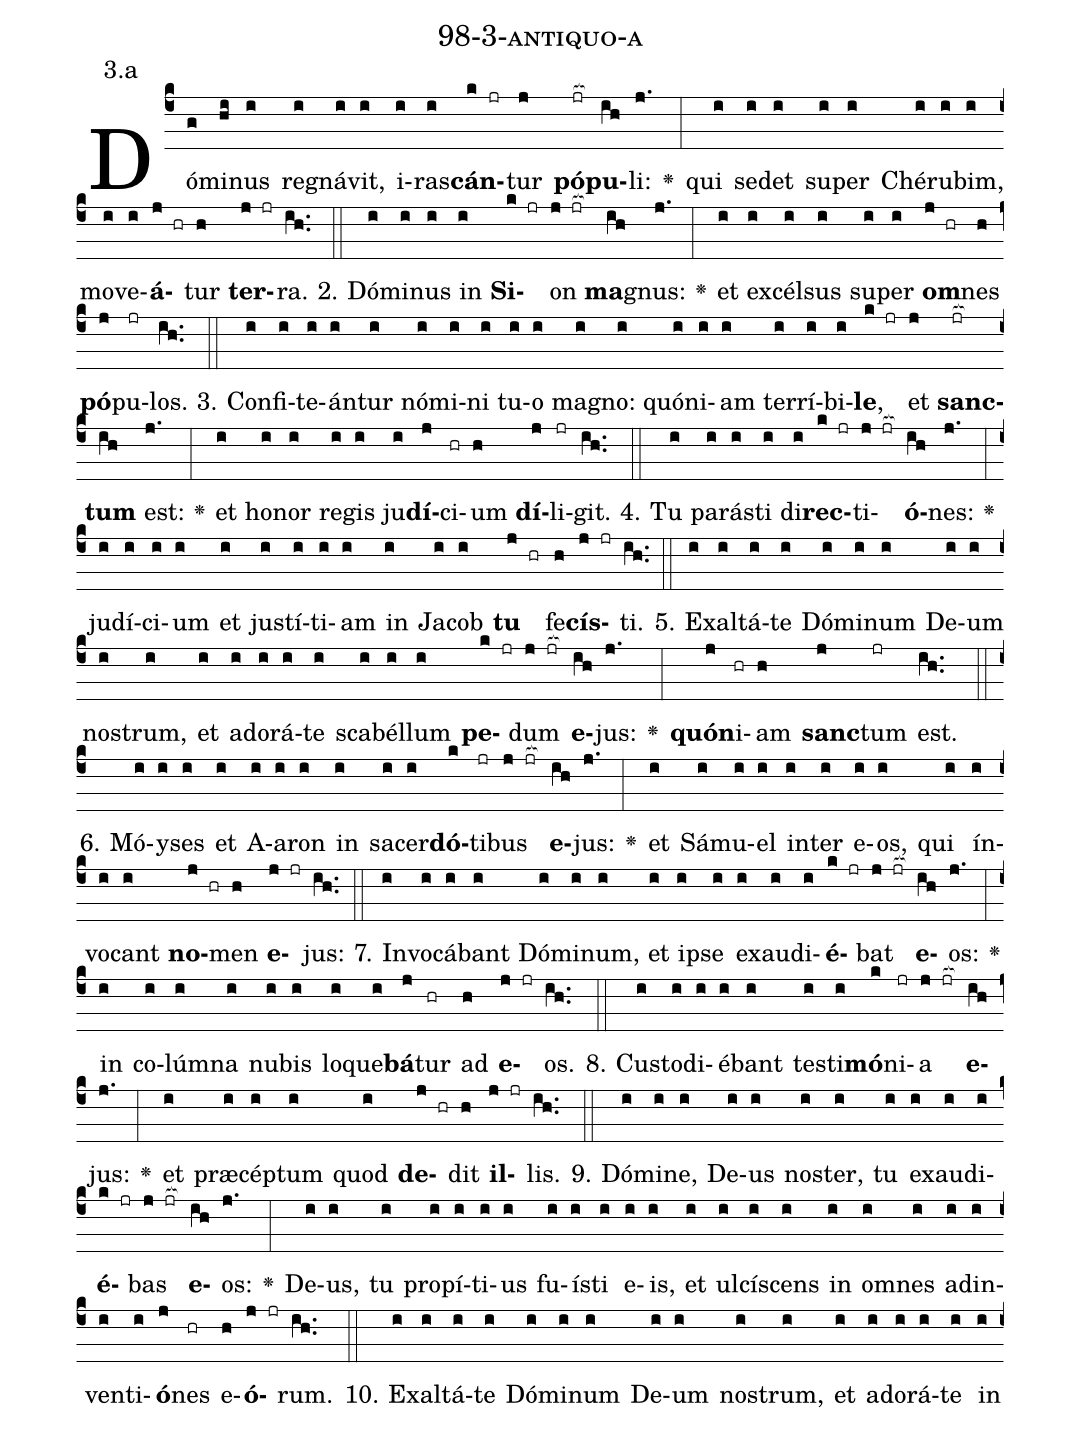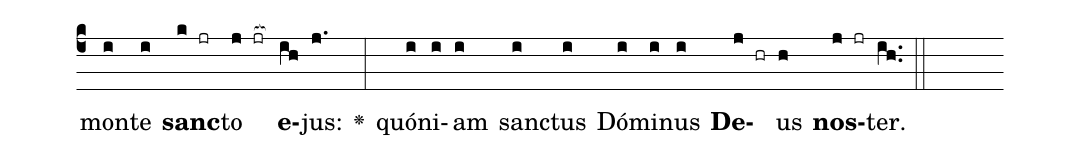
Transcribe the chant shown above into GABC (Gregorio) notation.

name: 98-3-antiquo-a;
annotation: 3.a;
%%
(c4)Dó(g)mi(hi)nus(i) re(i)gná(i)vit,(i) i(i)ras(i)<b>cán</b>(k jr)tur(j) <b>pó</b>(jr[ocb:1{])<b>pu</b>(ih[ocb:0}])li:(j.) <v>\greheightstar</v>(:) qui(i) se(i)det(i) su(i)per(i) Ché(i)ru(i)bim,(i) mo(i)ve(i)<b>á</b>(j hr)tur(h) <b>ter</b>(j jr)ra.(ih..) (::)
2. Dó(i)mi(i)nus(i) in(i) <b>Si</b>(k jr)on(j jr[ocb:1{]) <b>ma</b>(ih[ocb:0}])gnus:(j.) <v>\greheightstar</v>(:) et(i) ex(i)cél(i)sus(i) su(i)per(i) <b>om</b>(j hr)nes(h) <b>pó</b>(j)pu(jr)los.(ih..) (::)
3. Con(i)fi(i)te(i)án(i)tur(i) nó(i)mi(i)ni(i) tu(i)o(i) ma(i)gno:(i) quón(i)i(i)am(i) ter(i)rí(i)bi(i)<b>le</b>,(k jr) et(j) <b>sanc</b>(jr[ocb:1{])<b>tum</b>(ih[ocb:0}]) est:(j.) <v>\greheightstar</v>(:) et(i) ho(i)nor(i) re(i)gis(i) ju(i)<b>dí</b>(j)ci(hr)um(h) <b>dí</b>(j)li(jr)git.(ih..) (::)
4. Tu(i) pa(i)rás(i)ti(i) di(i)<b>rec</b>(k jr)ti(j jr[ocb:1{])<b>ó</b>(ih[ocb:0}])nes:(j.) <v>\greheightstar</v>(:) ju(i)dí(i)ci(i)um(i) et(i) jus(i)tí(i)ti(i)am(i) in(i) Ja(i)cob(i) <b>tu</b>(j hr) fe(h)<b>cís</b>(j jr)ti.(ih..) (::)
5. Ex(i)al(i)tá(i)te(i) Dó(i)mi(i)num(i) De(i)um(i) nos(i)trum,(i) et(i) ad(i)o(i)rá(i)te(i) sca(i)bél(i)lum(i) <b>pe</b>(k jr)dum(j jr[ocb:1{]) <b>e</b>(ih[ocb:0}])jus:(j.) <v>\greheightstar</v>(:) <b>quón</b>(j)i(hr)am(h) <b>sanc</b>(j)tum(jr) est.(ih..) (::)
6. Mó(i)y(i)ses(i) et(i) A(i)a(i)ron(i) in(i) sa(i)cer(i)<b>dó</b>(k)ti(jr)bus(j jr[ocb:1{]) <b>e</b>(ih[ocb:0}])jus:(j.) <v>\greheightstar</v>(:) et(i) Sá(i)mu(i)el(i) in(i)ter(i) e(i)os,(i) qui(i) ín(i)vo(i)cant(i) <b>no</b>(j hr)men(h) <b>e</b>(j jr)jus:(ih..) (::)
7. In(i)vo(i)cá(i)bant(i) Dó(i)mi(i)num,(i) et(i) ip(i)se(i) ex(i)au(i)di(i)<b>é</b>(k jr)bat(j jr[ocb:1{]) <b>e</b>(ih[ocb:0}])os:(j.) <v>\greheightstar</v>(:) in(i) co(i)lúm(i)na(i) nu(i)bis(i) lo(i)que(i)<b>bá</b>(j)tur(hr) ad(h) <b>e</b>(j jr)os.(ih..) (::)
8. Cus(i)to(i)di(i)é(i)bant(i) tes(i)ti(i)<b>mó</b>(k)ni(jr)a(j jr[ocb:1{]) <b>e</b>(ih[ocb:0}])jus:(j.) <v>\greheightstar</v>(:) et(i) præ(i)cép(i)tum(i) quod(i) <b>de</b>(j hr)dit(h) <b>il</b>(j jr)lis.(ih..) (::)
9. Dó(i)mi(i)ne,(i) De(i)us(i) nos(i)ter,(i) tu(i) ex(i)au(i)di(i)<b>é</b>(k jr)bas(j jr[ocb:1{]) <b>e</b>(ih[ocb:0}])os:(j.) <v>\greheightstar</v>(:) De(i)us,(i) tu(i) pro(i)pí(i)ti(i)us(i) fu(i)ís(i)ti(i) e(i)is,(i) et(i) ul(i)cí(i)scens(i) in(i) om(i)nes(i) ad(i)in(i)ven(i)ti(i)<b>ó</b>(j)nes(hr) e(h)<b>ó</b>(j jr)rum.(ih..) (::)
10. Ex(i)al(i)tá(i)te(i) Dó(i)mi(i)num(i) De(i)um(i) nos(i)trum,(i) et(i) ad(i)o(i)rá(i)te(i) in(i) mon(i)te(i) <b>sanc</b>(k jr)to(j jr[ocb:1{]) <b>e</b>(ih[ocb:0}])jus:(j.) <v>\greheightstar</v>(:) quón(i)i(i)am(i) sanc(i)tus(i) Dó(i)mi(i)nus(i) <b>De</b>(j hr)us(h) <b>nos</b>(j jr)ter.(ih..) (::)
